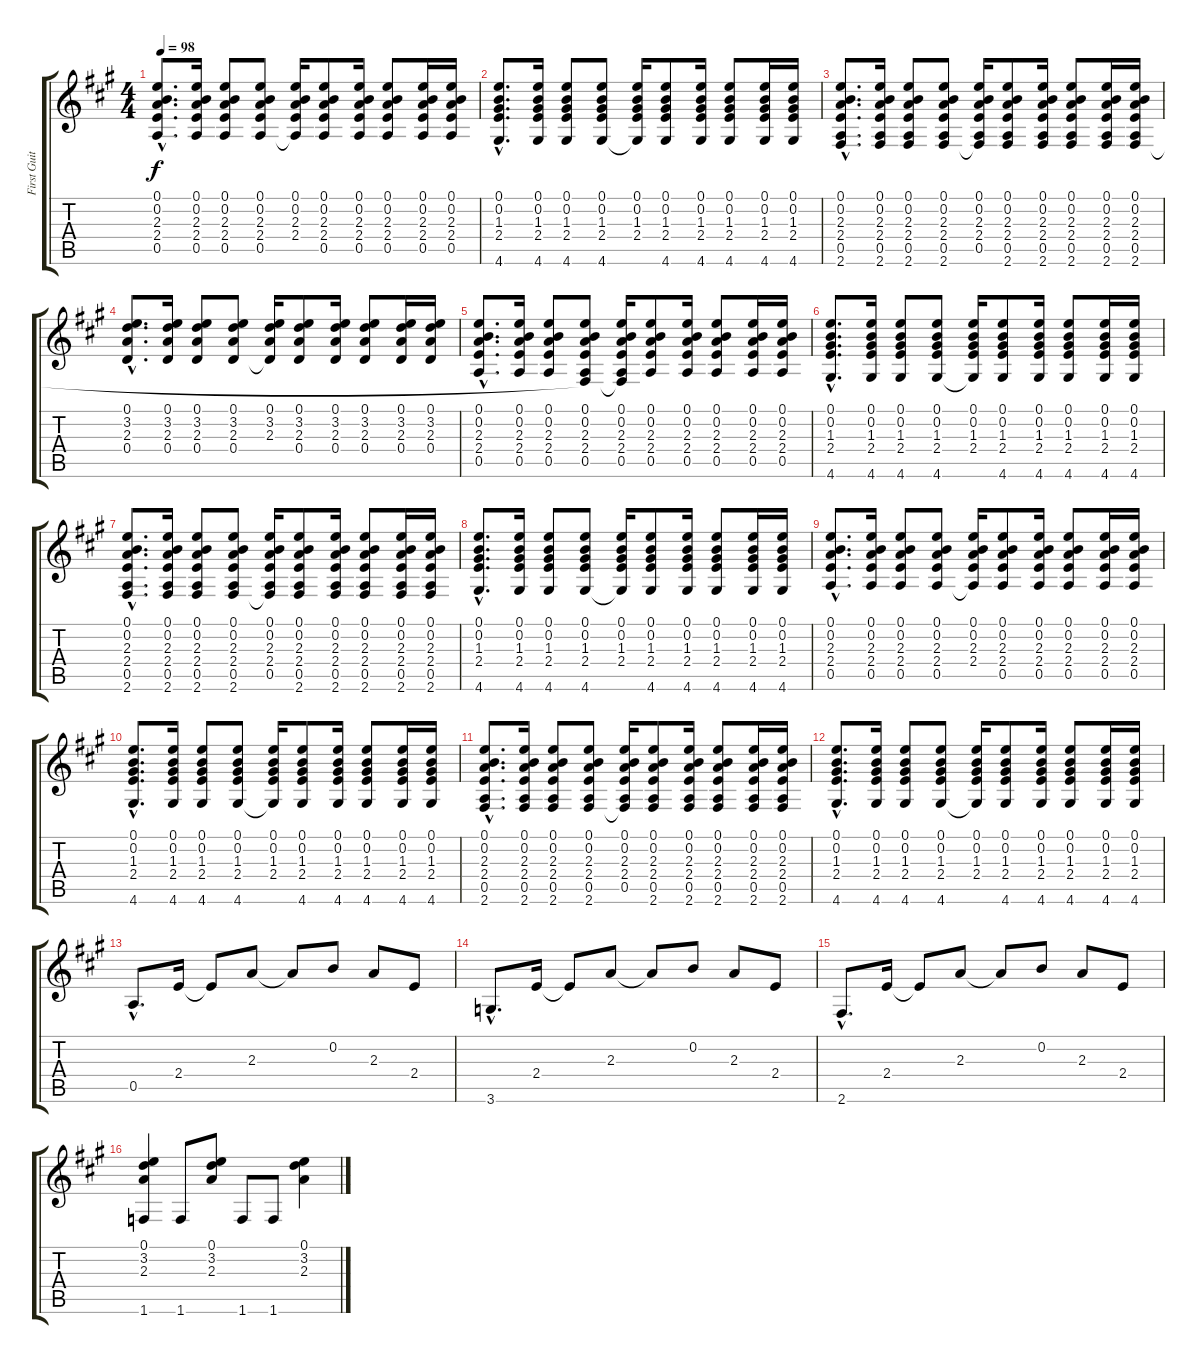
\track ("First Guitar" "First Guit") {instrument acousticguitarsteel}
\staff {score tabs}
\tuning (E4 B3 G3 D3 A2 E2) {hide}
\ts (4 4)
\tempo 98
\clef g2
\ks a
(0.1{hac} 0.2{hac} 2.3{hac} 2.4{hac} 0.5{hac}).8{d dy f} (0.1 0.2 2.3 2.4 0.5).16 (0.1 0.2 2.3 2.4 0.5).8 (0.1 0.2 2.3 2.4 0.5).8 (0.1 0.2 2.3 2.4 0.5{t}).16 (0.1 0.2 2.3 2.4 0.5).8 (0.1 0.2 2.3 2.4 0.5).16 (0.1 0.2 2.3 2.4 0.5).8 (0.1 0.2 2.3 2.4 0.5).16 (0.1 0.2 2.3 2.4 0.5).16 |
(0.1{hac} 0.2{hac} 1.3{hac} 2.4{hac} 4.6{hac}).8{d} (0.1 0.2 1.3 2.4 4.6).16 (0.1 0.2 1.3 2.4 4.6).8 (0.1 0.2 1.3 2.4 4.6).8 (0.1 0.2 1.3 2.4 4.6{t}).16 (0.1 0.2 1.3 2.4 4.6).8 (0.1 0.2 1.3 2.4 4.6).16 (0.1 0.2 1.3 2.4 4.6).8 (0.1 0.2 1.3 2.4 4.6).16 (0.1 0.2 1.3 2.4 4.6).16 |
(0.1{hac} 0.2{hac} 2.3{hac} 2.4{hac} 0.5{hac} 2.6{hac}).8{d} (0.1 0.2 2.3 2.4 0.5 2.6).16 (0.1 0.2 2.3 2.4 0.5 2.6).8 (0.1 0.2 2.3 2.4 0.5 2.6).8 (0.1 0.2 2.3 2.4 0.5 2.6{t}).16 (0.1 0.2 2.3 2.4 0.5 2.6).8 (0.1 0.2 2.3 2.4 0.5 2.6).16 (0.1 0.2 2.3 2.4 0.5 2.6).8 (0.1 0.2 2.3 2.4 0.5 2.6).16 (0.1 0.2 2.3 2.4 0.5 2.6).16 |
(0.1{hac} 3.2{hac} 2.3{hac} 0.4{hac}).8{d} (0.1 3.2 2.3 0.4).16 (0.1 3.2 2.3 0.4).8 (0.1 3.2 2.3 0.4).8 (0.1 3.2 2.3 0.4{t}).16 (0.1 3.2 2.3 0.4).8 (0.1 3.2 2.3 0.4).16 (0.1 3.2 2.3 0.4).8 (0.1 3.2 2.3 0.4).16 (0.1 3.2 2.3 0.4).16 |
(0.1{hac} 0.2{hac} 2.3{hac} 2.4{hac} 0.5{hac}).8{d} (0.1 0.2 2.3 2.4 0.5).16 (0.1 0.2 2.3 2.4 0.5).8 (0.1 0.2 2.3 2.4 0.5 2.6{t}).8 (0.1 0.2 2.3 2.4 0.5 2.6{t}).16 (0.1 0.2 2.3 2.4 0.5).8 (0.1 0.2 2.3 2.4 0.5).16 (0.1 0.2 2.3 2.4 0.5).8 (0.1 0.2 2.3 2.4 0.5).16 (0.1 0.2 2.3 2.4 0.5).16 |
(0.1{hac} 0.2{hac} 1.3{hac} 2.4{hac} 4.6{hac}).8{d} (0.1 0.2 1.3 2.4 4.6).16 (0.1 0.2 1.3 2.4 4.6).8 (0.1 0.2 1.3 2.4 4.6).8 (0.1 0.2 1.3 2.4 4.6{t}).16 (0.1 0.2 1.3 2.4 4.6).8 (0.1 0.2 1.3 2.4 4.6).16 (0.1 0.2 1.3 2.4 4.6).8 (0.1 0.2 1.3 2.4 4.6).16 (0.1 0.2 1.3 2.4 4.6).16 |
(0.1{hac} 0.2{hac} 2.3{hac} 2.4{hac} 0.5{hac} 2.6{hac}).8{d} (0.1 0.2 2.3 2.4 0.5 2.6).16 (0.1 0.2 2.3 2.4 0.5 2.6).8 (0.1 0.2 2.3 2.4 0.5 2.6).8 (0.1 0.2 2.3 2.4 0.5 2.6{t}).16 (0.1 0.2 2.3 2.4 0.5 2.6).8 (0.1 0.2 2.3 2.4 0.5 2.6).16 (0.1 0.2 2.3 2.4 0.5 2.6).8 (0.1 0.2 2.3 2.4 0.5 2.6).16 (0.1 0.2 2.3 2.4 0.5 2.6).16 |
(0.1{hac} 0.2{hac} 1.3{hac} 2.4{hac} 4.6{hac}).8{d} (0.1 0.2 1.3 2.4 4.6).16 (0.1 0.2 1.3 2.4 4.6).8 (0.1 0.2 1.3 2.4 4.6).8 (0.1 0.2 1.3 2.4 4.6{t}).16 (0.1 0.2 1.3 2.4 4.6).8 (0.1 0.2 1.3 2.4 4.6).16 (0.1 0.2 1.3 2.4 4.6).8 (0.1 0.2 1.3 2.4 4.6).16 (0.1 0.2 1.3 2.4 4.6).16 |
(0.1{hac} 0.2{hac} 2.3{hac} 2.4{hac} 0.5{hac}).8{d} (0.1 0.2 2.3 2.4 0.5).16 (0.1 0.2 2.3 2.4 0.5).8 (0.1 0.2 2.3 2.4 0.5).8 (0.1 0.2 2.3 2.4 0.5{t}).16 (0.1 0.2 2.3 2.4 0.5).8 (0.1 0.2 2.3 2.4 0.5).16 (0.1 0.2 2.3 2.4 0.5).8 (0.1 0.2 2.3 2.4 0.5).16 (0.1 0.2 2.3 2.4 0.5).16 |
(0.1{hac} 0.2{hac} 1.3{hac} 2.4{hac} 4.6{hac}).8{d} (0.1 0.2 1.3 2.4 4.6).16 (0.1 0.2 1.3 2.4 4.6).8 (0.1 0.2 1.3 2.4 4.6).8 (0.1 0.2 1.3 2.4 4.6{t}).16 (0.1 0.2 1.3 2.4 4.6).8 (0.1 0.2 1.3 2.4 4.6).16 (0.1 0.2 1.3 2.4 4.6).8 (0.1 0.2 1.3 2.4 4.6).16 (0.1 0.2 1.3 2.4 4.6).16 |
(0.1{hac} 0.2{hac} 2.3{hac} 2.4{hac} 0.5{hac} 2.6{hac}).8{d} (0.1 0.2 2.3 2.4 0.5 2.6).16 (0.1 0.2 2.3 2.4 0.5 2.6).8 (0.1 0.2 2.3 2.4 0.5 2.6).8 (0.1 0.2 2.3 2.4 0.5 2.6{t}).16 (0.1 0.2 2.3 2.4 0.5 2.6).8 (0.1 0.2 2.3 2.4 0.5 2.6).16 (0.1 0.2 2.3 2.4 0.5 2.6).8 (0.1 0.2 2.3 2.4 0.5 2.6).16 (0.1 0.2 2.3 2.4 0.5 2.6).16 |
(0.1{hac} 0.2{hac} 1.3{hac} 2.4{hac} 4.6{hac}).8{d} (0.1 0.2 1.3 2.4 4.6).16 (0.1 0.2 1.3 2.4 4.6).8 (0.1 0.2 1.3 2.4 4.6).8 (0.1 0.2 1.3 2.4 4.6{t}).16 (0.1 0.2 1.3 2.4 4.6).8 (0.1 0.2 1.3 2.4 4.6).16 (0.1 0.2 1.3 2.4 4.6).8 (0.1 0.2 1.3 2.4 4.6).16 (0.1 0.2 1.3 2.4 4.6).16 |
0.5{hac}.8{d} 2.4.16 2.4{t}.8 2.3.8 2.3{t}.8 0.2.8 2.3.8 2.4.8 |
3.6{hac}.8{d} 2.4.16 2.4{t}.8 2.3.8 2.3{t}.8 0.2.8 2.3.8 2.4.8 |
2.6{hac}.8{d} 2.4.16 2.4{t}.8 2.3.8 2.3{t}.8 0.2.8 2.3.8 2.4.8 |
(0.1 3.2 2.3 1.6).4 1.6.8 (0.1 3.2 2.3).8 1.6.8 1.6.8 (0.1 3.2 2.3).4
